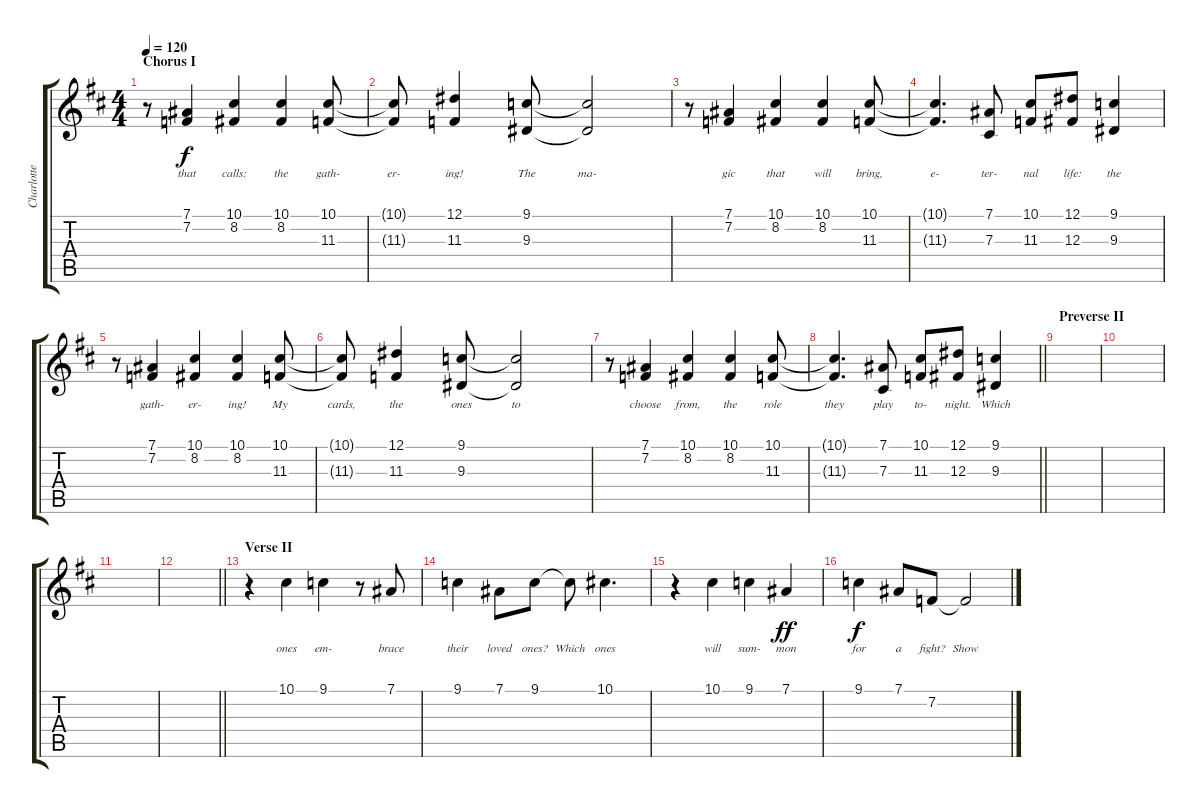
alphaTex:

\track ("Charlotte" "Charlotte") {instrument choiraahs}
\staff {score tabs}
\tuning (Eb4 Bb3 Gb3 Db3 Ab2 Eb2) {hide}
\ts (4 4)
\section ("" "Chorus I")
\tempo 120
\clef g2
\ks bminor
r.8{dy f} (7.1 7.2).4{lyrics (0 "that") lyrics (1 "") lyrics (2 "") lyrics (3 "") lyrics (4 "")} (10.1 8.2).4{lyrics (0 "calls:") lyrics (1 "") lyrics (2 "") lyrics (3 "") lyrics (4 "")} (10.1 8.2).4{lyrics (0 "the") lyrics (1 "") lyrics (2 "") lyrics (3 "") lyrics (4 "")} (10.1 11.3).8{lyrics (0 "gath-") lyrics (1 "") lyrics (2 "") lyrics (3 "") lyrics (4 "")} |
(10.1{t} 11.3{t}).8{lyrics (0 "er-") lyrics (1 "") lyrics (2 "") lyrics (3 "") lyrics (4 "")} (12.1 11.3).4{lyrics (0 "ing!") lyrics (1 "") lyrics (2 "") lyrics (3 "") lyrics (4 "")} (9.1 9.3).8{lyrics (0 "The") lyrics (1 "") lyrics (2 "") lyrics (3 "") lyrics (4 "")} (9.1{t} 9.3{t}).2{lyrics (0 "ma-") lyrics (1 "") lyrics (2 "") lyrics (3 "") lyrics (4 "")} |
r.8 (7.1 7.2).4{lyrics (0 "gic") lyrics (1 "") lyrics (2 "") lyrics (3 "") lyrics (4 "")} (10.1 8.2).4{lyrics (0 "that") lyrics (1 "") lyrics (2 "") lyrics (3 "") lyrics (4 "")} (10.1 8.2).4{lyrics (0 "will") lyrics (1 "") lyrics (2 "") lyrics (3 "") lyrics (4 "")} (10.1 11.3).8{lyrics (0 "bring,") lyrics (1 "") lyrics (2 "") lyrics (3 "") lyrics (4 "")} |
(10.1{t} 11.3{t}).4{d lyrics (0 "e-") lyrics (1 "") lyrics (2 "") lyrics (3 "") lyrics (4 "")} (7.1 7.3).8{lyrics (0 "ter-") lyrics (1 "") lyrics (2 "") lyrics (3 "") lyrics (4 "")} (10.1 11.3).8{lyrics (0 "nal") lyrics (1 "") lyrics (2 "") lyrics (3 "") lyrics (4 "")} (12.1 12.3).8{lyrics (0 "life:") lyrics (1 "") lyrics (2 "") lyrics (3 "") lyrics (4 "")} (9.1 9.3).4{lyrics (0 "the") lyrics (1 "") lyrics (2 "") lyrics (3 "") lyrics (4 "")} |
r.8 (7.1 7.2).4{lyrics (0 "gath-") lyrics (1 "") lyrics (2 "") lyrics (3 "") lyrics (4 "")} (10.1 8.2).4{lyrics (0 "er-") lyrics (1 "") lyrics (2 "") lyrics (3 "") lyrics (4 "")} (10.1 8.2).4{lyrics (0 "ing!") lyrics (1 "") lyrics (2 "") lyrics (3 "") lyrics (4 "")} (10.1 11.3).8{lyrics (0 "My") lyrics (1 "") lyrics (2 "") lyrics (3 "") lyrics (4 "")} |
(10.1{t} 11.3{t}).8{lyrics (0 "cards,") lyrics (1 "") lyrics (2 "") lyrics (3 "") lyrics (4 "")} (12.1 11.3).4{lyrics (0 "the") lyrics (1 "") lyrics (2 "") lyrics (3 "") lyrics (4 "")} (9.1 9.3).8{lyrics (0 "ones") lyrics (1 "") lyrics (2 "") lyrics (3 "") lyrics (4 "")} (9.1{t} 9.3{t}).2{lyrics (0 "to") lyrics (1 "") lyrics (2 "") lyrics (3 "") lyrics (4 "")} |
r.8 (7.1 7.2).4{lyrics (0 "choose") lyrics (1 "") lyrics (2 "") lyrics (3 "") lyrics (4 "")} (10.1 8.2).4{lyrics (0 "from,") lyrics (1 "") lyrics (2 "") lyrics (3 "") lyrics (4 "")} (10.1 8.2).4{lyrics (0 "the") lyrics (1 "") lyrics (2 "") lyrics (3 "") lyrics (4 "")} (10.1 11.3).8{lyrics (0 "role") lyrics (1 "") lyrics (2 "") lyrics (3 "") lyrics (4 "")} |
\barLineRight lightlight
(10.1{t} 11.3{t}).4{d lyrics (0 "they") lyrics (1 "") lyrics (2 "") lyrics (3 "") lyrics (4 "")} (7.1 7.3).8{lyrics (0 "play") lyrics (1 "") lyrics (2 "") lyrics (3 "") lyrics (4 "")} (10.1 11.3).8{lyrics (0 "to-") lyrics (1 "") lyrics (2 "") lyrics (3 "") lyrics (4 "")} (12.1 12.3).8{lyrics (0 "night.") lyrics (1 "") lyrics (2 "") lyrics (3 "") lyrics (4 "")} (9.1 9.3).4{lyrics (0 "Which") lyrics (1 "") lyrics (2 "") lyrics (3 "") lyrics (4 "")} |
\section ("" "Preverse II")
|
|
|
\barLineRight lightlight
|
\section ("" "Verse II")
r.4 10.1.4{lyrics (0 "ones") lyrics (1 "") lyrics (2 "") lyrics (3 "") lyrics (4 "")} 9.1.4{lyrics (0 "em-") lyrics (1 "") lyrics (2 "") lyrics (3 "") lyrics (4 "")} r.8 7.1.8{lyrics (0 "brace") lyrics (1 "") lyrics (2 "") lyrics (3 "") lyrics (4 "")} |
9.1.4{lyrics (0 "their") lyrics (1 "") lyrics (2 "") lyrics (3 "") lyrics (4 "")} 7.1.8{lyrics (0 "loved") lyrics (1 "") lyrics (2 "") lyrics (3 "") lyrics (4 "")} 9.1.8{lyrics (0 "ones?") lyrics (1 "") lyrics (2 "") lyrics (3 "") lyrics (4 "")} 9.1{t}.8{lyrics (0 "Which") lyrics (1 "") lyrics (2 "") lyrics (3 "") lyrics (4 "")} 10.1.4{d lyrics (0 "ones") lyrics (1 "") lyrics (2 "") lyrics (3 "") lyrics (4 "")} |
r.4 10.1.4{lyrics (0 "will") lyrics (1 "") lyrics (2 "") lyrics (3 "") lyrics (4 "")} 9.1.4{lyrics (0 "sum-") lyrics (1 "") lyrics (2 "") lyrics (3 "") lyrics (4 "")} 7.1.4{lyrics (0 "mon") lyrics (1 "") lyrics (2 "") lyrics (3 "") lyrics (4 "") dy ff} |
9.1.4{lyrics (0 "for") lyrics (1 "") lyrics (2 "") lyrics (3 "") lyrics (4 "") dy f} 7.1.8{lyrics (0 "a") lyrics (1 "") lyrics (2 "") lyrics (3 "") lyrics (4 "")} 7.2.8{lyrics (0 "fight?") lyrics (1 "") lyrics (2 "") lyrics (3 "") lyrics (4 "")} 7.2{t}.2{lyrics (0 "Show") lyrics (1 "") lyrics (2 "") lyrics (3 "") lyrics (4 "")}
